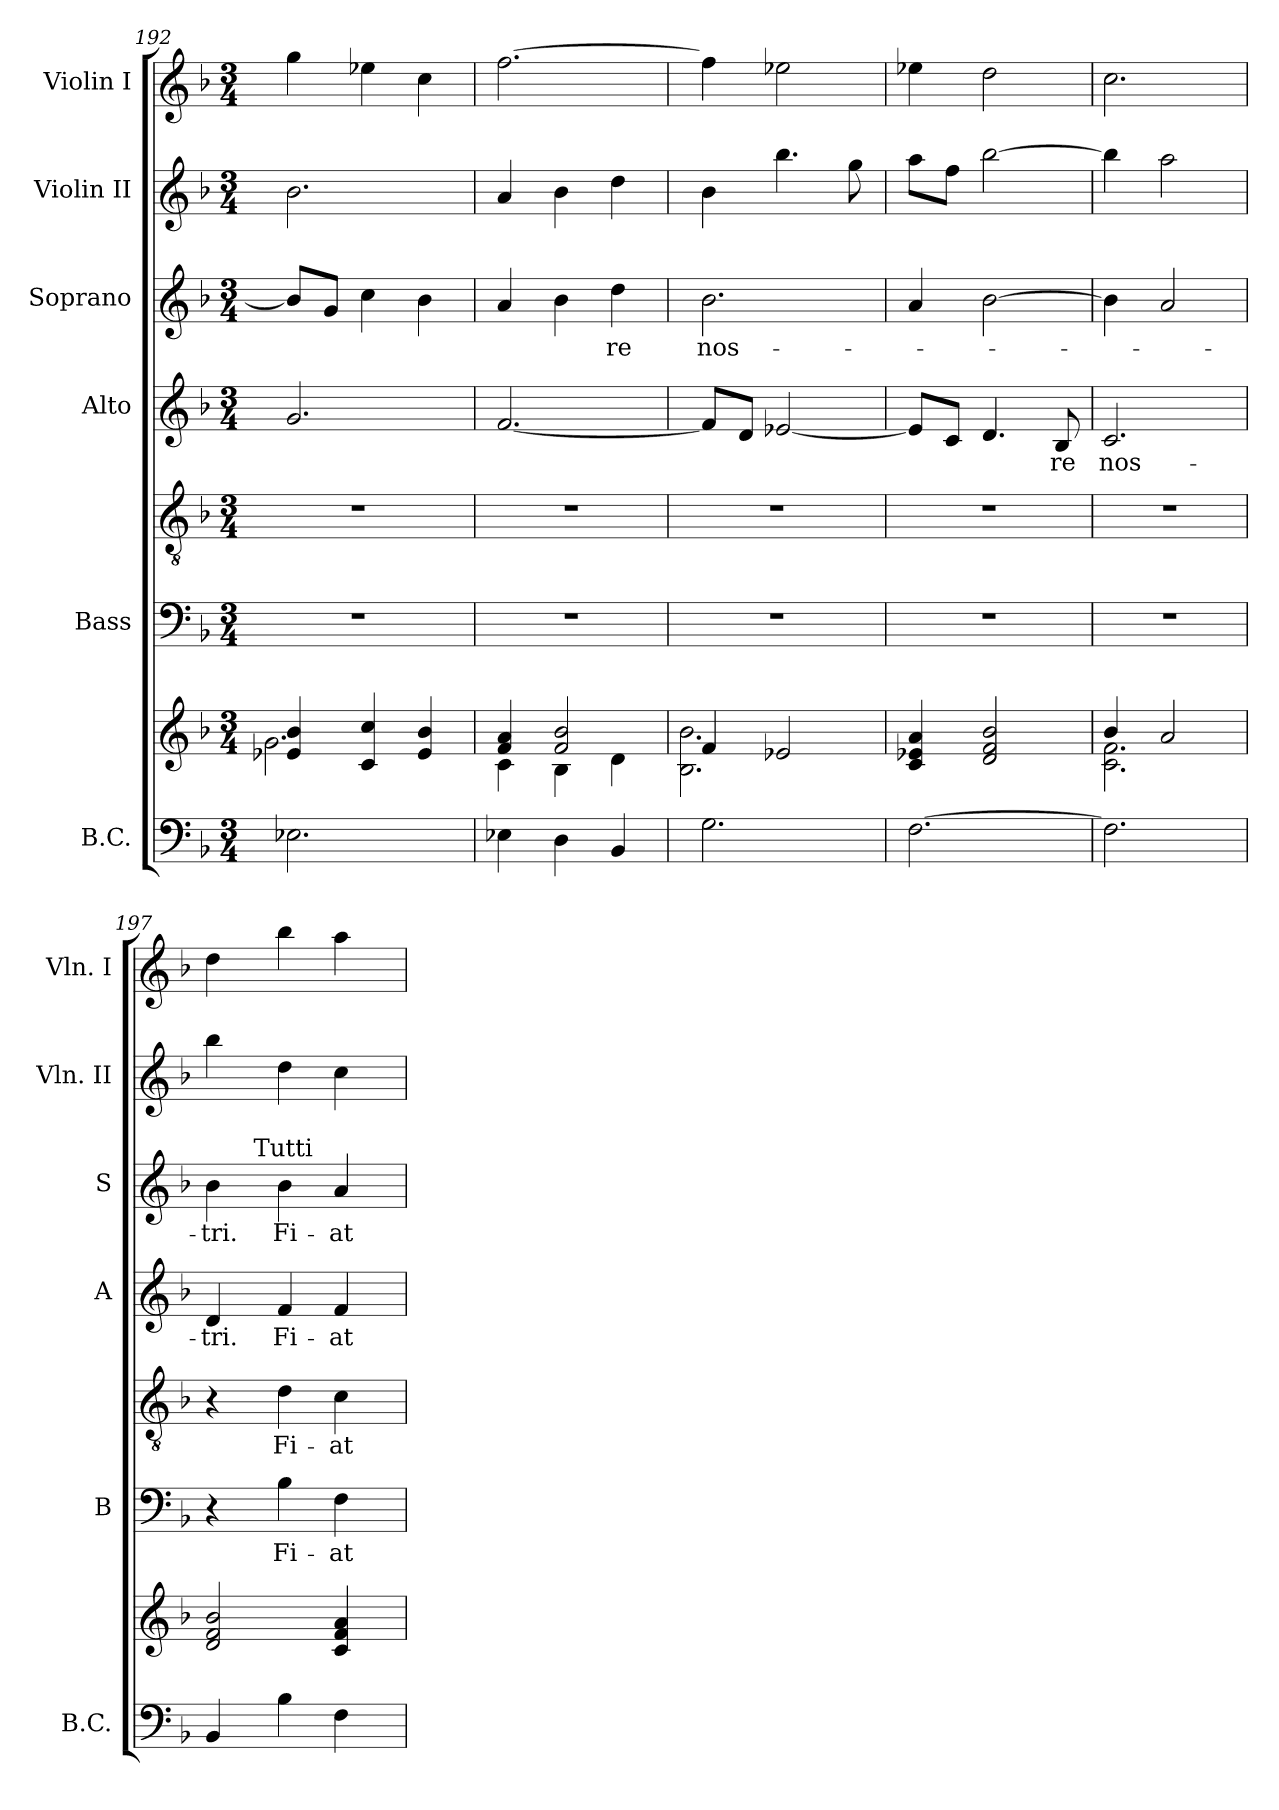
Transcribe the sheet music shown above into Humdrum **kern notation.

**kern	**kern	**kern	**text	**kern	**text	**kern	**text	**kern	**text	**kern	**kern
*part7	*part7	*part6	*part6	*part5	*part5	*part4	*part4	*part3	*part3	*part2	*part1
*staff8	*staff7	*staff6	*staff6	*staff5	*staff5	*staff4	*staff4	*staff3	*staff3	*staff2	*staff1
*I"B.C.	*	*I"Bass	*	*	*	*I"Alto	*	*I"Soprano	*	*I"Violin II	*I"Violin I
*I'B.C.	*	*I'B	*	*	*	*I'A	*	*I'S	*	*I'Vln. II	*I'Vln. I
*clefF4	*clefG2	*clefF4	*	*clefGv2	*	*clefG2	*	*clefG2	*	*clefG2	*clefG2
*k[b-]	*k[b-]	*k[b-]	*	*k[b-]	*	*k[b-]	*	*k[b-]	*	*k[b-]	*k[b-]
*F:	*F:	*F:	*	*F:	*	*F:	*	*F:	*	*F:	*F:
*M3/4	*M3/4	*M3/4	*	*M3/4	*	*M3/4	*	*M3/4	*	*M3/4	*M3/4
=192	=192	=192	=192	=192	=192	=192	=192	=192	=192	=192	=192
*	*^	*	*	*	*	*	*	*	*	*	*
2.E-X\	4e-X/ 4b-/	2.g\	2.r	.	2.r	.	2.g/	.	8b-/L]	.	2.b-\	4gg\
.	.	.	.	.	.	.	.	.	8g/J	.	.	.
.	4c/ 4cc/	.	.	.	.	.	.	.	4cc\	.	.	4ee-X\
.	4e-/ 4b-/	.	.	.	.	.	.	.	4b-\	.	.	4cc\
=193	=193	=193	=193	=193	=193	=193	=193	=193	=193	=193	=193	=193
4E-X\	4f/ 4a/	4c\	2.r	.	2.r	.	[2.f/	.	4a/	.	4a/	[2.ff\
4D\	2f/ 2b-/	4B-\	.	.	.	.	.	.	4b-\	.	4b-\	.
!	!	!	!	!	!	!	!	!	!	!LO:LY:b	!	!
4BB-/	.	4d\	.	.	.	.	.	.	4dd\	-re	4dd\	.
=194	=194	=194	=194	=194	=194	=194	=194	=194	=194	=194	=194	=194
!	!	!	!	!	!	!	!	!	!	!LO:LY:b	!	!
2.G\	4f/	2.B-\ 2.b-\	2.r	.	2.r	.	8f/L]	.	2.b-\	nos-	4b-\	4ff\]
.	.	.	.	.	.	.	8d/J	.	.	.	.	.
.	2e-X/	.	.	.	.	.	[2e-X/	.	.	.	4.bb-\	2ee-X\
.	.	.	.	.	.	.	.	.	.	.	8gg\	.
*	*v	*v	*	*	*	*	*	*	*	*	*	*
!!LO:PB:g=z
=195	=195	=195	=195	=195	=195	=195	=195	=195	=195	=195	=195
[2.F\	4c/ 4e-X/ 4a/	2.r	.	2.r	.	8e-/L]	.	4a/	.	8aa\L	4ee-X\
.	.	.	.	.	.	8c/J	.	.	.	8ff\J	.
.	2d/ 2f/ 2b-/	.	.	.	.	4.d/	.	[2b-\	.	[2bb-\	2dd\
!	!	!	!	!	!	!	!LO:LY:b	!	!	!	!
.	.	.	.	.	.	8B-/	-re	.	.	.	.
=196	=196	=196	=196	=196	=196	=196	=196	=196	=196	=196	=196
*	*^	*	*	*	*	*	*	*	*	*	*
!	!	!	!	!	!	!	!	!LO:LY:b	!	!	!	!
2.F\]	4b-/	2.c\ 2.f\	2.r	.	2.r	.	2.c/	nos-	4b-\]	.	4bb-\]	2.cc\
.	2a/	.	.	.	.	.	.	.	2a/	.	2aa\	.
*	*v	*v	*	*	*	*	*	*	*	*	*	*
=197	=197	=197	=197	=197	=197	=197	=197	=197	=197	=197	=197
!	!	!	!	!	!	!	!LO:LY:b	!	!LO:LY:b	!	!
*	*	*	*	*	*	*	*	*^	*	*	*
4BB-/	2d/ 2f/ 2b-/	4r	.	4r	.	4d/	-tri.	4b-\	8.ryy	-tri.	4bb-\	4dd\
!	!	!	!	!	!	!	!	!	!LO:TX:a:t=Tutti	!	!	!
.	.	.	.	.	.	.	.	.	2ryy	.	.	.
!	!	!	!LO:LY:b	!	!LO:LY:b	!	!LO:LY:b	!	!	!LO:LY:b	!	!
4B-\	.	4B-\	Fi-	4d\	Fi-	4f/	Fi-	4b-\	.	Fi-	4dd\	4bb-\
!	!	!	!LO:LY:b	!	!LO:LY:b	!	!LO:LY:b	!	!	!LO:LY:b	!	!
4F\	4c/ 4f/ 4a/	4F\	-at	4c\	-at	4f/	-at	4a/	.	-at	4cc\	4aa\
.	.	.	.	.	.	.	.	.	16ryy	.	.	.
*	*	*	*	*	*	*	*	*v	*v	*	*	*
=	=	=	=	=	=	=	=	=	=	=	=
*-	*-	*-	*-	*-	*-	*-	*-	*-	*-	*-	*-
